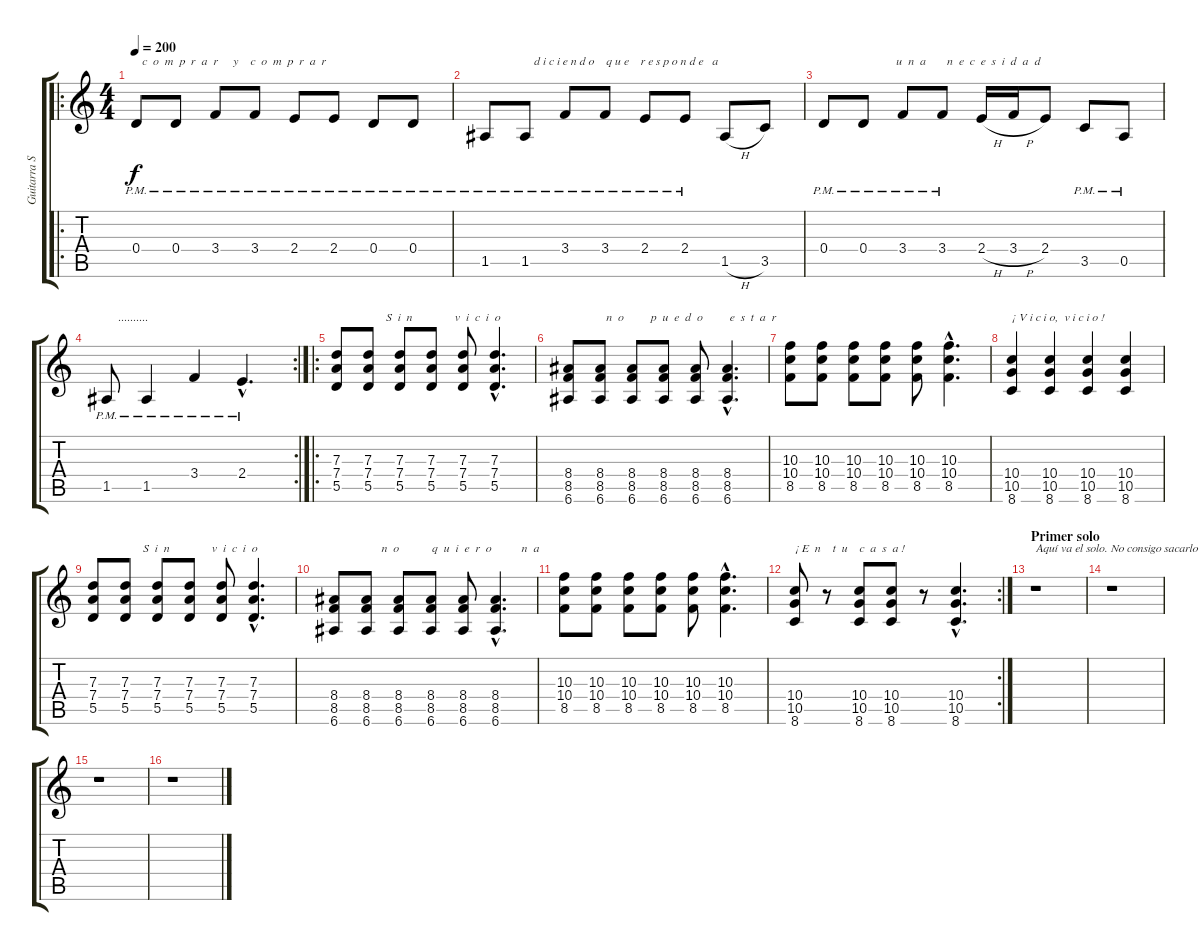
\track ("Guitarra Solista" "Guitarra S") {instrument electricguitarclean}
\staff {score tabs}
\tuning (E4 B3 G3 D3 A2 E2) {hide}
\ro
\ts (4 4)
\tempo 200
\clef g2
\ks c
0.4{pm}.8{txt "  c  o  m  p  r  a  r     y    c  o  m  p  r  a  r" dy f} 0.4{pm}.8 3.4{pm}.8 3.4{pm}.8 2.4{pm}.8 2.4{pm}.8 0.4{pm}.8 0.4{pm}.8 |
1.5{pm}.8 1.5{pm}.8{txt "   d i c i e n d o    q u e    r e s p o n d e   a"} 3.4{pm}.8 3.4{pm}.8 2.4{pm}.8 2.4{pm}.8 1.5{h}.8 3.5.8 |
0.4{pm}.8 0.4{pm}.8{txt "           u  n  a       n  e  c  e  s  i  d  a  d"} 3.4{pm}.8 3.4{pm}.8 2.4{h}.16 3.4{h}.16 2.4.8 3.5{pm}.8 0.5{pm}.8 |
\rc 2
1.5{pm}.8{txt "    .........."} 1.5{pm}.4 3.4{pm}.4 2.4{hac pm}.4{d} |
\ro
(7.3 7.4 5.5).8 (7.3 7.4 5.5).8{txt "      S  i  n              v  i  c  i  o"} (7.3 7.4 5.5).8 (7.3 7.4 5.5).8 (7.3 7.4 5.5).8 (7.3{hac} 7.4{hac} 5.5{hac}).4{d} |
(8.4 8.5 6.6).8 (8.4 8.5 6.6).8{txt "  n  o         p  u  e  d  o         e  s  t  a  r"} (8.4 8.5 6.6).8 (8.4 8.5 6.6).8 (8.4 8.5 6.6).8 (8.4{hac} 8.5{hac} 6.6{hac}).4{d} |
(10.3 10.4 8.5).8 (10.3 10.4 8.5).8 (10.3 10.4 8.5).8 (10.3 10.4 8.5).8 (10.3 10.4 8.5).8 (10.3{hac} 10.4{hac} 8.5{hac}).4{d} |
(10.4 10.5 8.6).4{txt "¡ V i c i o,  v i c i o !"} (10.4 10.5 8.6).4 (10.4 10.5 8.6).4 (10.4 10.5 8.6).4 |
(7.3 7.4 5.5).8 (7.3 7.4 5.5).8{txt "      S  i  n              v  i  c  i  o"} (7.3 7.4 5.5).8 (7.3 7.4 5.5).8 (7.3 7.4 5.5).8 (7.3{hac} 7.4{hac} 5.5{hac}).4{d} |
(8.4 8.5 6.6).8 (8.4 8.5 6.6).8{txt "     n  o           q  u  i  e  r  o          n  a"} (8.4 8.5 6.6).8 (8.4 8.5 6.6).8 (8.4 8.5 6.6).8 (8.4{hac} 8.5{hac} 6.6{hac}).4{d} |
(10.3 10.4 8.5).8 (10.3 10.4 8.5).8 (10.3 10.4 8.5).8 (10.3 10.4 8.5).8 (10.3 10.4 8.5).8 (10.3{hac} 10.4{hac} 8.5{hac}).4{d} |
\rc 2
(10.4 10.5 8.6).8{txt "¡ E  n    t  u    c  a  s  a !"} r.8 (10.4 10.5 8.6).8 (10.4 10.5 8.6).8 r.8 (10.4{hac} 10.5{hac} 8.6{hac}).4{d} |
\section ("" "Primer solo")
r.1{txt "Aquí va el solo. No consigo sacarlo"} |
r.1 |
r.1 |
r.1
